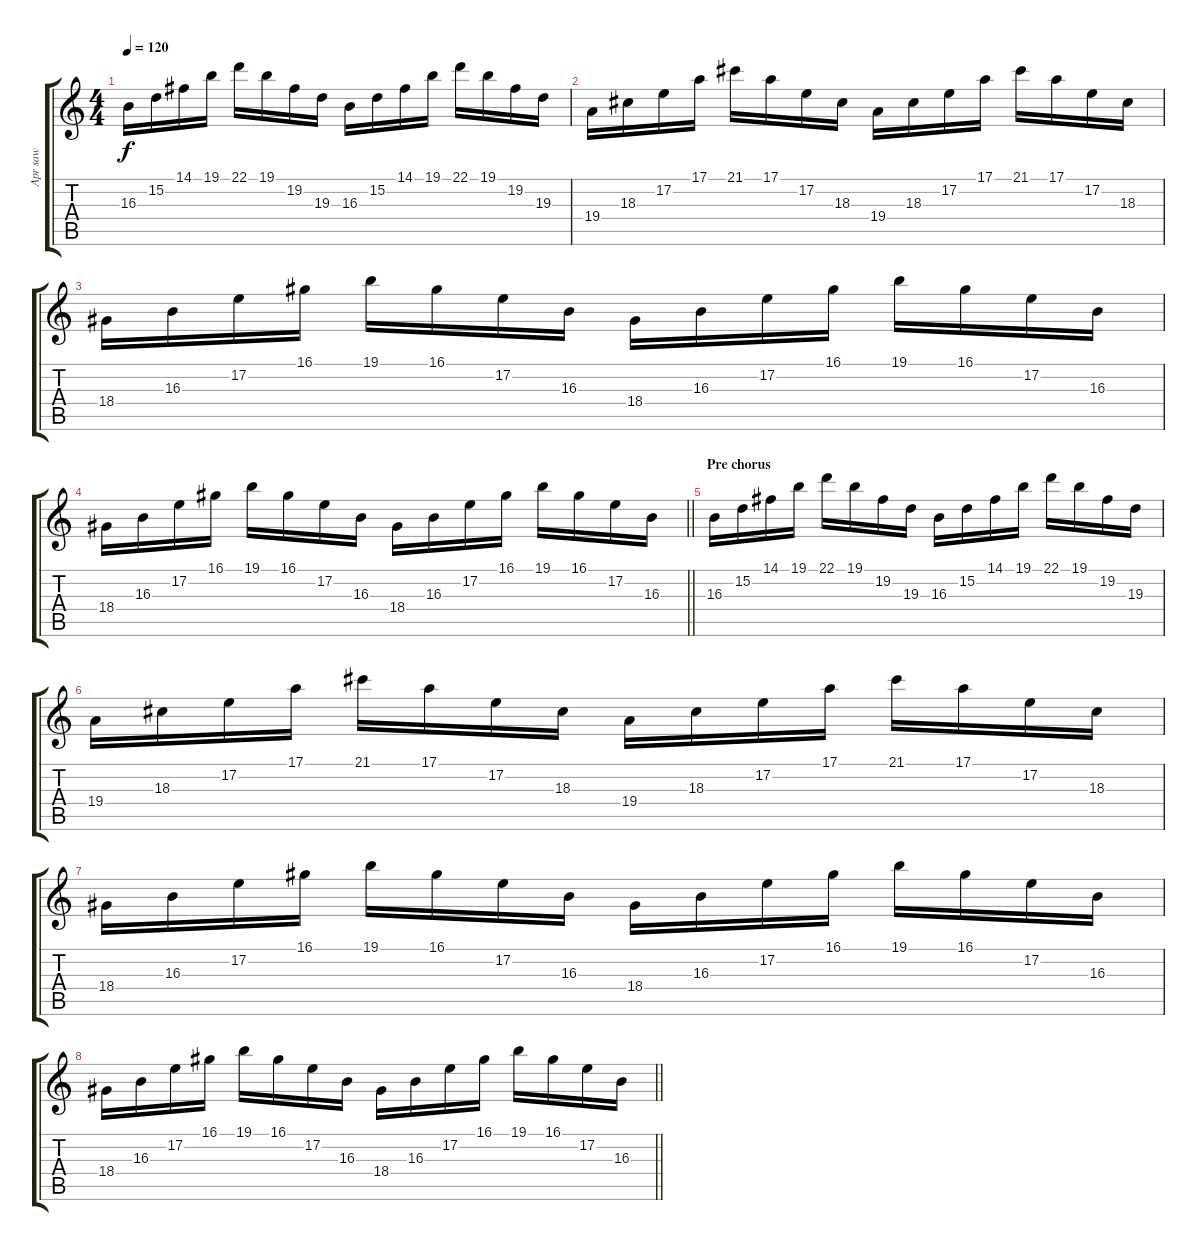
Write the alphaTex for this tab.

\track ("Apr saw" "Apr saw") {instrument lead2sawtooth}
\staff {score tabs}
\tuning (E4 B3 G3 D3 A2 E2) {hide}
\ts (4 4)
\tempo 120
\clef g2
\ks c
16.3.16{dy f} 15.2.16 14.1.16 19.1.16 22.1.16 19.1.16 19.2.16 19.3.16 16.3.16 15.2.16 14.1.16 19.1.16 22.1.16 19.1.16 19.2.16 19.3.16 |
19.4.16 18.3.16 17.2.16 17.1.16 21.1.16 17.1.16 17.2.16 18.3.16 19.4.16 18.3.16 17.2.16 17.1.16 21.1.16 17.1.16 17.2.16 18.3.16 |
18.4.16 16.3.16 17.2.16 16.1.16 19.1.16 16.1.16 17.2.16 16.3.16 18.4.16 16.3.16 17.2.16 16.1.16 19.1.16 16.1.16 17.2.16 16.3.16 |
\barLineRight lightlight
18.4.16 16.3.16 17.2.16 16.1.16 19.1.16 16.1.16 17.2.16 16.3.16 18.4.16 16.3.16 17.2.16 16.1.16 19.1.16 16.1.16 17.2.16 16.3.16 |
\section ("" "Pre chorus")
16.3.16 15.2.16 14.1.16 19.1.16 22.1.16 19.1.16 19.2.16 19.3.16 16.3.16 15.2.16 14.1.16 19.1.16 22.1.16 19.1.16 19.2.16 19.3.16 |
19.4.16 18.3.16 17.2.16 17.1.16 21.1.16 17.1.16 17.2.16 18.3.16 19.4.16 18.3.16 17.2.16 17.1.16 21.1.16 17.1.16 17.2.16 18.3.16 |
18.4.16 16.3.16 17.2.16 16.1.16 19.1.16 16.1.16 17.2.16 16.3.16 18.4.16 16.3.16 17.2.16 16.1.16 19.1.16 16.1.16 17.2.16 16.3.16 |
\barLineRight lightlight
18.4.16 16.3.16 17.2.16 16.1.16 19.1.16 16.1.16 17.2.16 16.3.16 18.4.16 16.3.16 17.2.16 16.1.16 19.1.16 16.1.16 17.2.16 16.3.16
